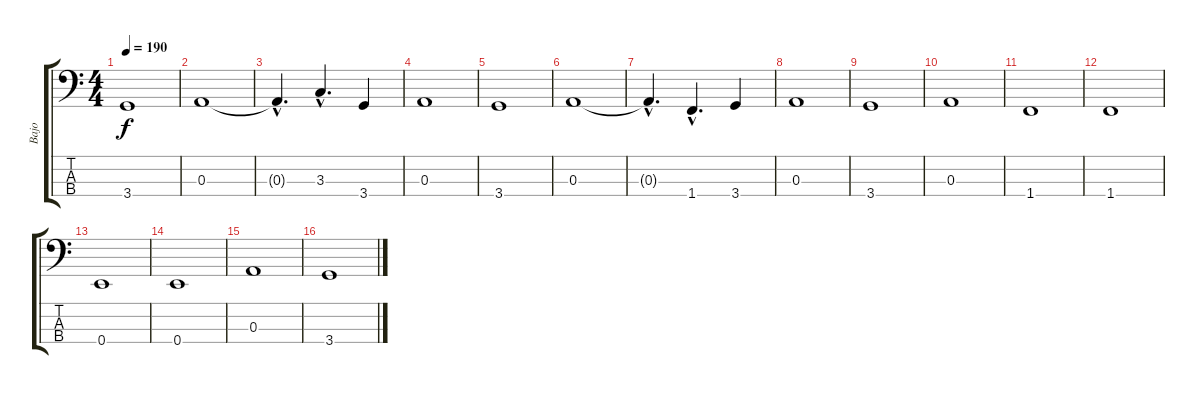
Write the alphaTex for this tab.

\track ("Bajo" "Bajo") {instrument electricbassfinger}
\staff {score tabs}
\tuning (G2 D2 A1 E1) {hide}
\ts (4 4)
\tempo 190
\clef f4
\ks c
3.4.1{dy f} |
0.3.1 |
0.3{hac t}.4{d} 3.3{hac}.4{d} 3.4.4 |
0.3.1 |
3.4.1 |
0.3.1 |
0.3{hac t}.4{d} 1.4{hac}.4{d} 3.4.4 |
0.3.1 |
3.4.1 |
0.3.1 |
1.4.1 |
1.4.1 |
0.4.1 |
0.4.1 |
0.3.1 |
3.4.1
